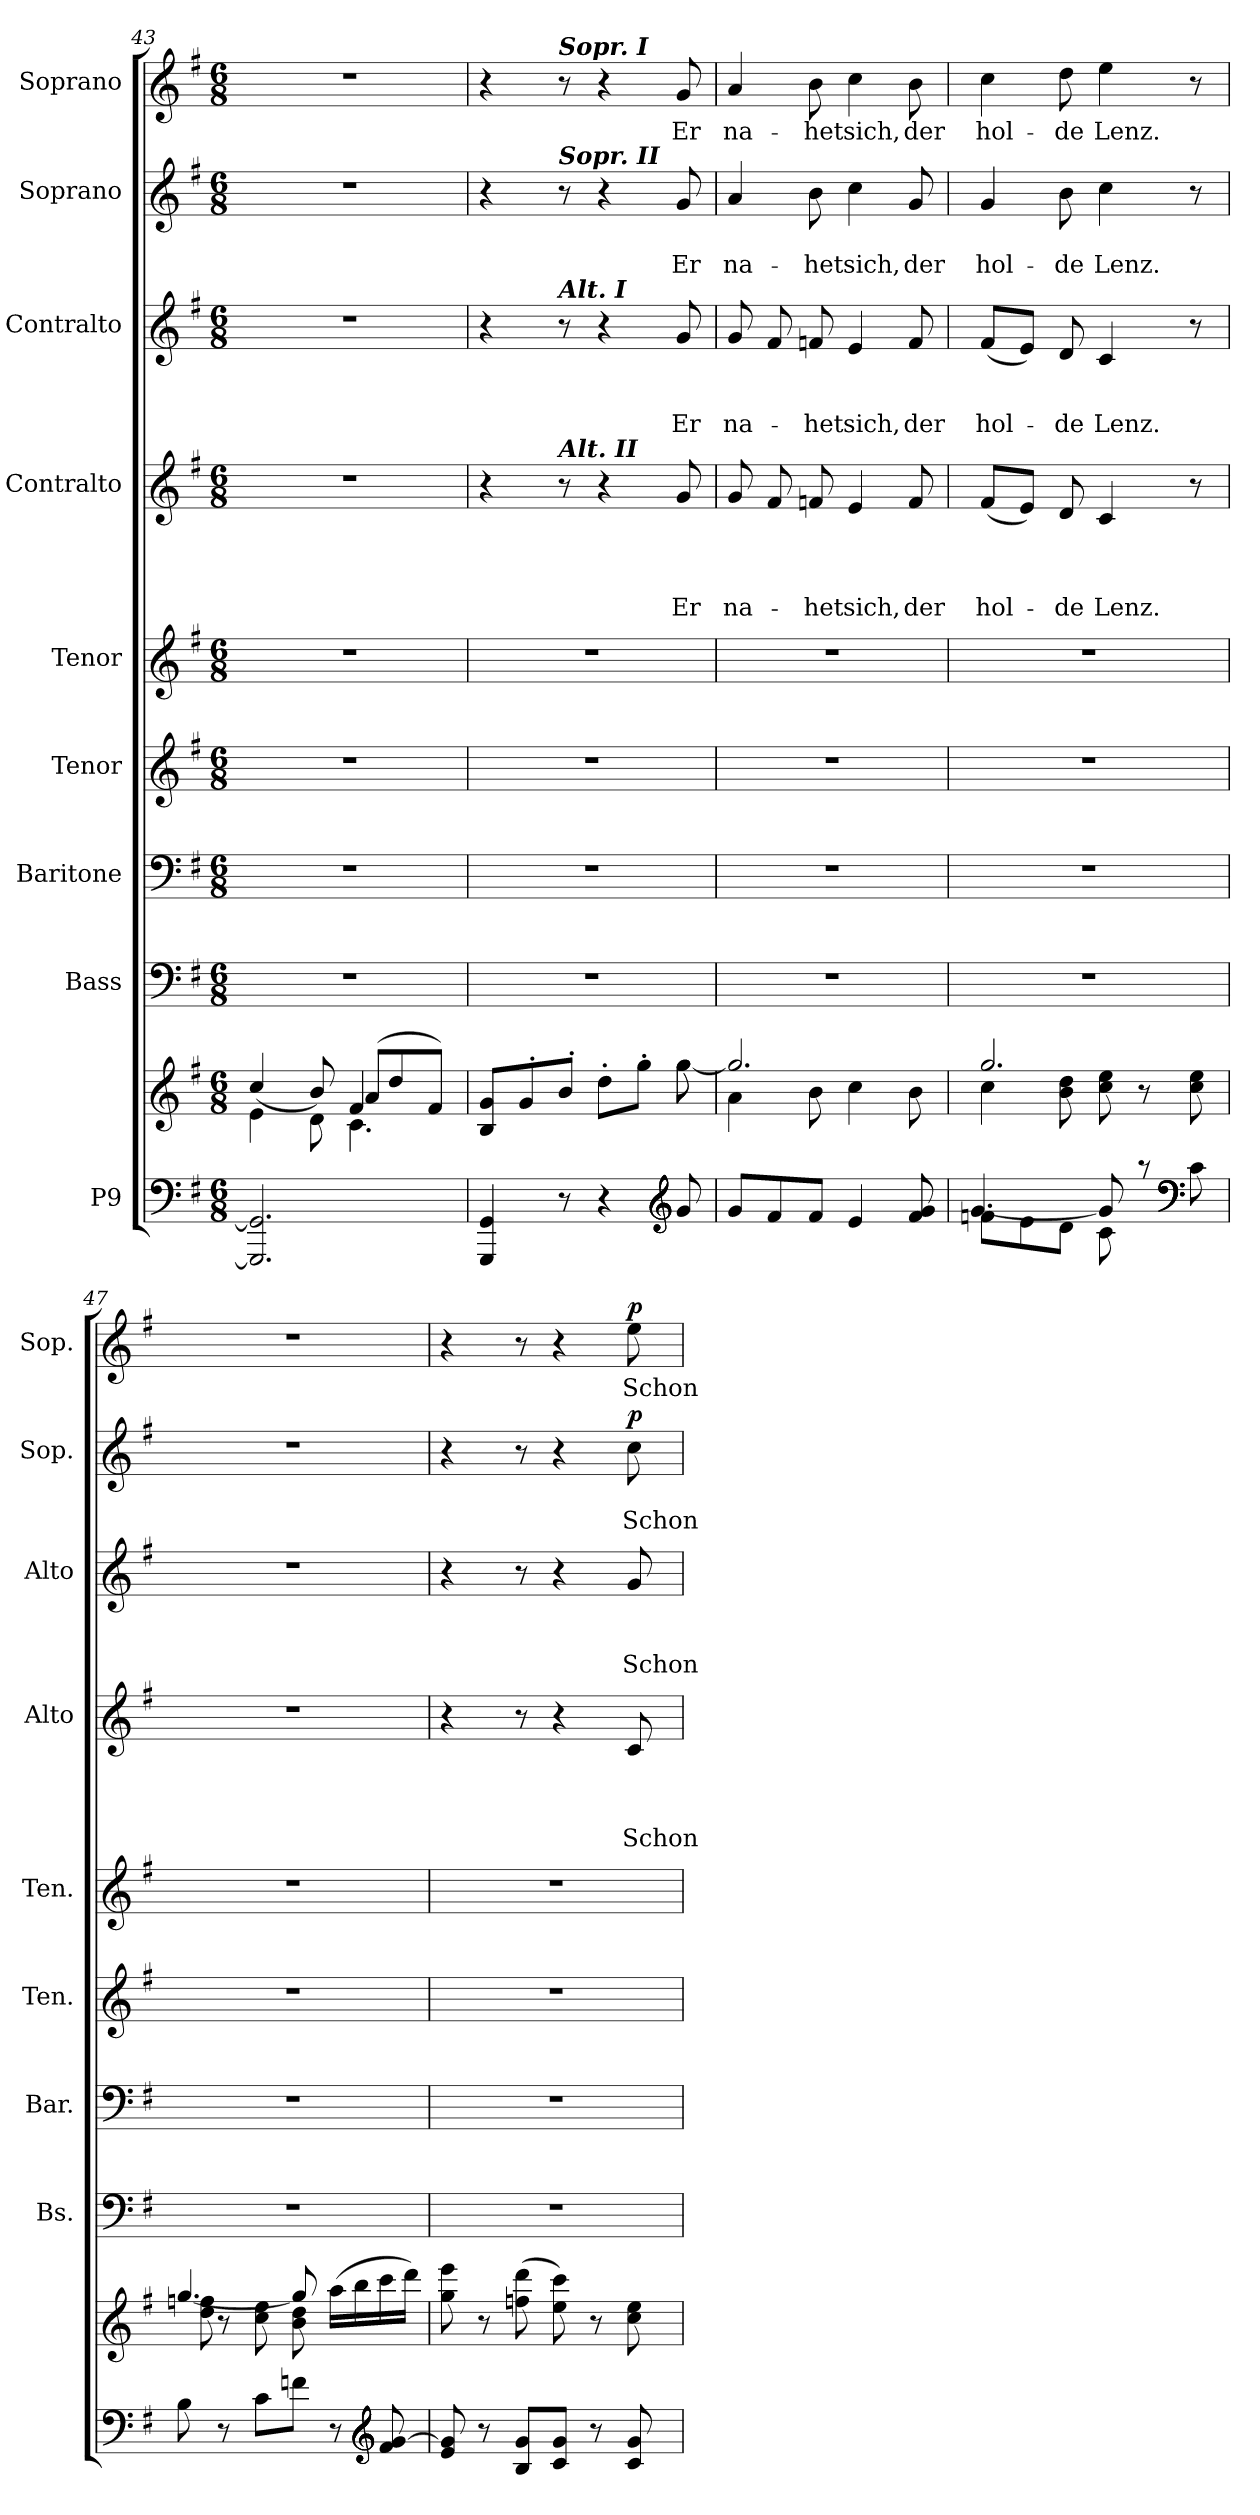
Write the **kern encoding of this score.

**kern	**kern	**kern	**kern	**kern	**kern	**kern	**text	**text	**text	**text	**kern	**text	**text	**text	**kern	**text	**text	**dynam	**kern	**text	**dynam
*part9	*part9	*part8	*part7	*part6	*part5	*part4	*part4	*part4	*part4	*part4	*part3	*part3	*part3	*part3	*part2	*part2	*part2	*part2	*part1	*part1	*part1
*staff10	*staff9	*staff8	*staff7	*staff6	*staff5	*staff4	*staff4	*staff4	*staff4	*staff4	*staff3	*staff3	*staff3	*staff3	*staff2	*staff2	*staff2	*staff2	*staff1	*staff1	*staff1
*I"P9	*	*I"Bass	*I"Baritone	*I"Tenor	*I"Tenor	*I"Contralto	*	*	*	*	*I"Contralto	*	*	*	*I"Soprano	*	*	*	*I"Soprano	*	*
*	*	*I'Bs.	*I'Bar.	*I'Ten.	*I'Ten.	*I'Alto	*	*	*	*	*I'Alto	*	*	*	*I'Sop.	*	*	*	*I'Sop.	*	*
*clefF4	*clefG2	*clefF4	*clefF4	*clefG2	*clefG2	*clefG2	*	*	*	*	*clefG2	*	*	*	*clefG2	*	*	*	*clefG2	*	*
*	*	*	*	*ITrd7c12	*ITrd7c12	*	*	*	*	*	*	*	*	*	*	*	*	*	*	*	*
*k[f#]	*k[f#]	*k[f#]	*k[f#]	*k[f#]	*k[f#]	*k[f#]	*	*	*	*	*k[f#]	*	*	*	*k[f#]	*	*	*	*k[f#]	*	*
*G:	*G:	*G:	*G:	*G:	*G:	*G:	*	*	*	*	*G:	*	*	*	*G:	*	*	*	*G:	*	*
*M6/8	*M6/8	*M6/8	*M6/8	*M6/8	*M6/8	*M6/8	*	*	*	*	*M6/8	*	*	*	*M6/8	*	*	*	*M6/8	*	*
=43	=43	=43	=43	=43	=43	=43	=43	=43	=43	=43	=43	=43	=43	=43	=43	=43	=43	=43	=43	=43	=43
*^	*^	*	*	*	*	*	*	*	*	*	*	*	*	*	*	*	*	*	*	*	*
*	*^	*	*^	*	*	*	*	*	*	*	*	*	*	*	*	*	*	*	*	*	*	*	*
!	!	!	!	!	!	!LO:N:vis=1	!LO:N:vis=1	!LO:N:vis=1	!LO:N:vis=1	!LO:N:vis=1	!	!	!	!	!LO:N:vis=1	!	!	!	!LO:N:vis=1	!	!	!	!LO:N:vis=1	!	!
2.GGG/] 2.GG/]	2.ryy	2.ryy	4.ryy	(>4cc/	4e\	2.r	2.r	2.r	2.r	2.r	.	.	.	.	2.r	.	.	.	2.r	.	.	.	2.r	.	.
.	.	.	.	8b/)	8d\	.	.	.	.	.	.	.	.	.	.	.	.	.	.	.	.	.	.	.	.
.	.	.	4f#i/	4.c\	(>8a/L	.	.	.	.	.	.	.	.	.	.	.	.	.	.	.	.	.	.	.	.
.	.	.	.	.	8dd/	.	.	.	.	.	.	.	.	.	.	.	.	.	.	.	.	.	.	.	.
.	.	.	8ryy	.	8f#/J)	.	.	.	.	.	.	.	.	.	.	.	.	.	.	.	.	.	.	.	.
=44	=44	=44	=44	=44	=44	=44	=44	=44	=44	=44	=44	=44	=44	=44	=44	=44	=44	=44	=44	=44	=44	=44	=44	=44	=44
!	!	!	!	!	!	!LO:N:vis=1	!LO:N:vis=1	!LO:N:vis=1	!LO:N:vis=1	!	!	!	!	!	!	!	!	!	!	!	!	!	!	!	!
4GGG/ 4GG/	2ryy	2ryy	2.ryy	2ryy	8B/ 8g/L	2.r	2.r	2.r	2.r	4r	.	.	.	.	4r	.	.	.	4r	.	.	.	4r	.	.
.	.	.	.	.	8g'</	.	.	.	.	.	.	.	.	.	.	.	.	.	.	.	.	.	.	.	.
!	!	!	!	!	!	!	!	!	!	!	!	!	!	!	!	!	!	!	!	!	!	!	!LO:TX:a:Bi:t=Sopr. I	!	!
!	!	!	!	!	!	!	!	!	!	!	!	!	!	!	!	!	!	!	!LO:TX:a:Bi:t=Sopr. II	!	!	!	!	!	!
!	!	!	!	!	!	!	!	!	!	!	!	!	!	!	!LO:TX:a:Bi:t=Alt. I	!	!	!	!	!	!	!	!	!	!
!	!	!	!	!	!	!	!	!	!	!LO:TX:a:Bi:t=Alt. II	!	!	!	!	!	!	!	!	!	!	!	!	!	!	!
8r	.	.	.	.	8b'</J	.	.	.	.	8r	.	.	.	.	8r	.	.	.	8r	.	.	.	8r	.	.
4r	.	.	.	.	8dd'>\L	.	.	.	.	4r	.	.	.	.	4r	.	.	.	4r	.	.	.	4r	.	.
.	8ryy	8ryy	.	8ryy	8gg'>\J	.	.	.	.	.	.	.	.	.	.	.	.	.	.	.	.	.	.	.	.
*clefG2	*	*	*	*	*	*	*	*	*	*	*	*	*	*	*	*	*	*	*	*	*	*	*	*	*
!	!	!	!	!	!	!	!	!	!	!	!	!	!	!LO:LY:b	!	!	!	!LO:LY:b	!	!	!LO:LY:b	!	!	!LO:LY:b	!
8g/	8ryy	8ryy	.	[>8gg\	8gg\	.	.	.	.	8g/	.	.	.	Er	8g/	.	.	Er	8g/	.	Er	.	8g/	Er	.
!!LO:PB:g=z
=45	=45	=45	=45	=45	=45	=45	=45	=45	=45	=45	=45	=45	=45	=45	=45	=45	=45	=45	=45	=45	=45	=45	=45	=45	=45
!	!	!	!	!	!	!LO:N:vis=1	!LO:N:vis=1	!LO:N:vis=1	!LO:N:vis=1	!	!	!	!	!LO:LY:b	!	!	!	!LO:LY:b	!	!	!LO:LY:b	!	!	!LO:LY:b	!
8g/L	2.ryy	2.ryy	2.ryy	2.gg/]	4a\	2.r	2.r	2.r	2.r	8g/	.	.	.	na-	8g/	.	.	na-	4a/	.	na-	.	4a/	na-	.
8f#/	.	.	.	.	.	.	.	.	.	8f#/	.	.	.	.	8f#/	.	.	.	.	.	.	.	.	.	.
!	!	!	!	!	!	!	!	!	!	!	!	!	!	!LO:LY:b	!	!	!	!LO:LY:b	!	!	!LO:LY:b	!	!	!LO:LY:b	!
8f#/J	.	.	.	.	8b\	.	.	.	.	8fn/	.	.	.	-het	8fn/	.	.	-het	8b\	.	-het	.	8b\	-het	.
!	!	!	!	!	!	!	!	!	!	!	!	!	!	!LO:LY:b	!	!	!	!LO:LY:b	!	!	!LO:LY:b	!	!	!LO:LY:b	!
4e/	.	.	.	.	4cc\	.	.	.	.	4e/	.	.	.	sich,	4e/	.	.	sich,	4cc\	.	sich,	.	4cc\	sich,	.
!	!	!	!	!	!	!	!	!	!	!	!	!	!	!LO:LY:b	!	!	!	!LO:LY:b	!	!	!LO:LY:b	!	!	!LO:LY:b	!
8f#/ 8g/	.	.	.	.	8b\	.	.	.	.	8f/	.	.	.	der	8f/	.	.	der	8g/	.	der	.	8b\	der	.
=46	=46	=46	=46	=46	=46	=46	=46	=46	=46	=46	=46	=46	=46	=46	=46	=46	=46	=46	=46	=46	=46	=46	=46	=46	=46
!	!	!	!	!	!	!LO:N:vis=1	!LO:N:vis=1	!LO:N:vis=1	!LO:N:vis=1	!	!	!	!	!LO:LY:b	!	!	!	!LO:LY:b	!	!	!LO:LY:b	!	!	!LO:LY:b	!
8fn\L	[>4.g/	2ryy	2.ryy	2.gg/	4cc\	2.r	2.r	2.r	2.r	(<8f#/L	.	.	.	hol-	(<8f#/L	.	.	hol-	4g/	.	hol-	.	4cc\	hol-	.
8e\	.	.	.	.	.	.	.	.	.	8e/J)	.	.	.	.	8e/J)	.	.	.	.	.	.	.	.	.	.
!	!	!	!	!	!	!	!	!	!	!	!	!	!	!LO:LY:b	!	!	!	!LO:LY:b	!	!	!LO:LY:b	!	!	!LO:LY:b	!
8d\J	.	.	.	.	8b\ 8dd\	.	.	.	.	8d/	.	.	.	-de	8d/	.	.	-de	8b\	.	-de	.	8dd\	-de	.
!	!	!	!	!	!	!	!	!	!	!	!	!	!	!LO:LY:b	!	!	!	!LO:LY:b	!	!	!LO:LY:b	!	!	!LO:LY:b	!
8c\	8g/]	.	.	.	8cc\ 8ee\	.	.	.	.	4c/	.	.	.	Lenz.	4c/	.	.	Lenz.	4cc\	.	Lenz.	.	4ee\	Lenz.	.
8raa	8ryy	8ryy	.	.	8r	.	.	.	.	.	.	.	.	.	.	.	.	.	.	.	.	.	.	.	.
*clefF4	*	*	*	*	*	*	*	*	*	*	*	*	*	*	*	*	*	*	*	*	*	*	*	*	*
8c\	8ryy	8ryy	.	.	8cc\ 8ee\	.	.	.	.	8r	.	.	.	.	8r	.	.	.	8r	.	.	.	8r	.	.
=47	=47	=47	=47	=47	=47	=47	=47	=47	=47	=47	=47	=47	=47	=47	=47	=47	=47	=47	=47	=47	=47	=47	=47	=47	=47
!	!	!	!	!	!	!LO:N:vis=1	!LO:N:vis=1	!LO:N:vis=1	!LO:N:vis=1	!LO:N:vis=1	!	!	!	!	!LO:N:vis=1	!	!	!	!LO:N:vis=1	!	!	!	!LO:N:vis=1	!	!
8B\	2ryy	2ryy	2.ryy	[>4.gg/	8dd\ 8ffn\	2.r	2.r	2.r	2.r	2.r	.	.	.	.	2.r	.	.	.	2.r	.	.	.	2.r	.	.
8r	.	.	.	.	8r	.	.	.	.	.	.	.	.	.	.	.	.	.	.	.	.	.	.	.	.
8c\L	.	.	.	.	8cc\ 8ee\	.	.	.	.	.	.	.	.	.	.	.	.	.	.	.	.	.	.	.	.
8fn\J	.	.	.	8gg/]	8b\ 8dd\	.	.	.	.	.	.	.	.	.	.	.	.	.	.	.	.	.	.	.	.
8r	8ryy	8ryy	.	4ryy	(>16aa\LL	.	.	.	.	.	.	.	.	.	.	.	.	.	.	.	.	.	.	.	.
.	.	.	.	.	16bb\	.	.	.	.	.	.	.	.	.	.	.	.	.	.	.	.	.	.	.	.
*clefG2	*	*	*	*	*	*	*	*	*	*	*	*	*	*	*	*	*	*	*	*	*	*	*	*	*
8f/ [>8g/	8ryy	8ryy	.	.	16ccc\	.	.	.	.	.	.	.	.	.	.	.	.	.	.	.	.	.	.	.	.
.	.	.	.	.	16ddd\JJ)	.	.	.	.	.	.	.	.	.	.	.	.	.	.	.	.	.	.	.	.
=48	=48	=48	=48	=48	=48	=48	=48	=48	=48	=48	=48	=48	=48	=48	=48	=48	=48	=48	=48	=48	=48	=48	=48	=48	=48
!	!	!	!	!	!	!LO:N:vis=1	!LO:N:vis=1	!LO:N:vis=1	!LO:N:vis=1	!	!	!	!	!	!	!	!	!	!	!	!	!	!	!	!
8e/ 8g/]	2.ryy	2.ryy	2.ryy	2.ryy	8gg\ 8eee\	2.r	2.r	2.r	2.r	4r	.	.	.	.	4r	.	.	.	4r	.	.	.	4r	.	.
8r	.	.	.	.	8r	.	.	.	.	.	.	.	.	.	.	.	.	.	.	.	.	.	.	.	.
8B/ 8g/L	.	.	.	.	(>8ffn\ 8ddd\	.	.	.	.	8r	.	.	.	.	8r	.	.	.	8r	.	.	.	8r	.	.
8c/ 8g/J	.	.	.	.	8ee\ 8ccc\)	.	.	.	.	4r	.	.	.	.	4r	.	.	.	4r	.	.	.	4r	.	.
8r	.	.	.	.	8r	.	.	.	.	.	.	.	.	.	.	.	.	.	.	.	.	.	.	.	.
!	!	!	!	!	!	!	!	!	!	!	!	!	!	!LO:LY:b	!	!	!	!LO:LY:b	!	!	!LO:LY:b	!LO:DY:a	!	!LO:LY:b	!LO:DY:a
8c/ 8g/	.	.	.	.	8cc\ 8ee\	.	.	.	.	8c/	.	.	.	Schon	8g/	.	.	Schon	8cc\	.	Schon	p	8ee\	Schon	p
*v	*v	*v	*	*	*	*	*	*	*	*	*	*	*	*	*	*	*	*	*	*	*	*	*	*	*
*	*v	*v	*v	*	*	*	*	*	*	*	*	*	*	*	*	*	*	*	*	*	*	*	*
=	=	=	=	=	=	=	=	=	=	=	=	=	=	=	=	=	=	=	=	=	=
*-	*-	*-	*-	*-	*-	*-	*-	*-	*-	*-	*-	*-	*-	*-	*-	*-	*-	*-	*-	*-	*-
